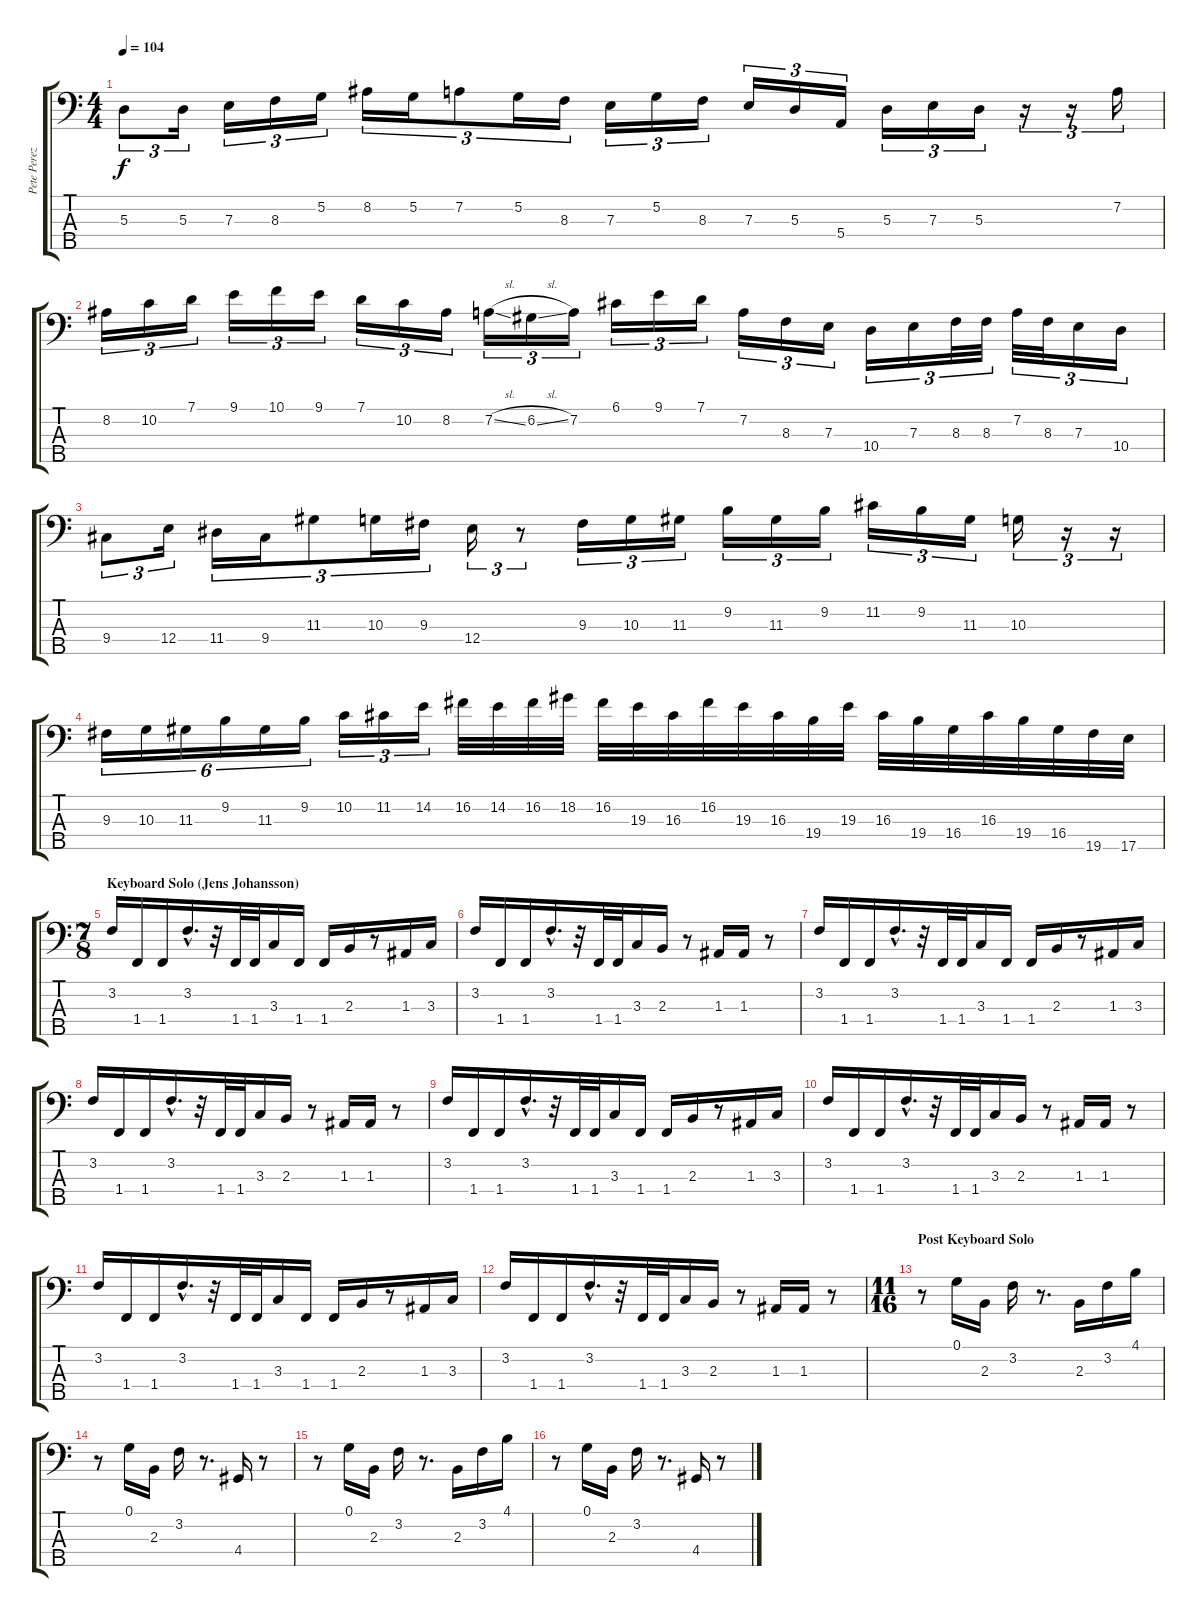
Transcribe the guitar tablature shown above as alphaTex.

\track ("Pete Perez" "Pete Perez") {instrument electricbassfinger}
\staff {score tabs}
\tuning (G2 D2 A1 E1 B0) {hide}
\ts (4 4)
\tempo 104
\clef f4
\ks c
5.3.8{tu (3 2) dy f} 5.3.16{tu (3 2)} 7.3.16{tu (3 2)} 8.3.16{tu (3 2)} 5.2.16{tu (3 2)} 8.2.16{tu (3 2)} 5.2.16{tu (3 2)} 7.2.8{tu (3 2)} 5.2.16{tu (3 2)} 8.3.16{tu (3 2)} 7.3.16{tu (3 2)} 5.2.16{tu (3 2)} 8.3.16{tu (3 2)} 7.3.16{tu (3 2)} 5.3.16{tu (3 2)} 5.4.16{tu (3 2)} 5.3.16{tu (3 2)} 7.3.16{tu (3 2)} 5.3.16{tu (3 2)} r.16{tu (3 2)} r.16{tu (3 2)} 7.2.16{tu (3 2)} |
8.2.16{tu (3 2)} 10.2.16{tu (3 2)} 7.1.16{tu (3 2)} 9.1.16{tu (3 2)} 10.1.16{tu (3 2)} 9.1.16{tu (3 2)} 7.1.16{tu (3 2)} 10.2.16{tu (3 2)} 8.2.16{tu (3 2)} 7.2{sl}.16{tu (3 2)} 6.2{sl}.16{tu (3 2)} 7.2.16{tu (3 2)} 6.1.16{tu (3 2)} 9.1.16{tu (3 2)} 7.1.16{tu (3 2)} 7.2.16{tu (3 2)} 8.3.16{tu (3 2)} 7.3.16{tu (3 2)} 10.4.16{tu (3 2)} 7.3.16{tu (3 2)} 8.3.32{tu (3 2)} 8.3.32{tu (3 2)} 7.2.32{tu (3 2)} 8.3.32{tu (3 2)} 7.3.16{tu (3 2)} 10.4.16{tu (3 2)} |
9.4.8{tu (3 2)} 12.4.16{tu (3 2)} 11.4.16{tu (3 2)} 9.4.16{tu (3 2)} 11.3.8{tu (3 2)} 10.3.16{tu (3 2)} 9.3.16{tu (3 2)} 12.4.16{tu (3 2)} r.8{tu (3 2)} 9.3.16{tu (3 2)} 10.3.16{tu (3 2)} 11.3.16{tu (3 2)} 9.2.16{tu (3 2)} 11.3.16{tu (3 2)} 9.2.16{tu (3 2)} 11.2.16{tu (3 2)} 9.2.16{tu (3 2)} 11.3.16{tu (3 2)} 10.3.16{tu (3 2)} r.16{tu (3 2)} r.16{tu (3 2)} |
9.3.16{tu (6 4)} 10.3.16{tu (6 4)} 11.3.16{tu (6 4)} 9.2.16{tu (6 4)} 11.3.16{tu (6 4)} 9.2.16{tu (6 4)} 10.2.16{tu (3 2)} 11.2.16{tu (3 2)} 14.2.16{tu (3 2)} 16.2.32 14.2.32 16.2.32 18.2.32 16.2.32 19.3.32 16.3.32 16.2.32 19.3.32 16.3.32 19.4.32 19.3.32 16.3.32 19.4.32 16.4.32 16.3.32 19.4.32 16.4.32 19.5.32 17.5.32 |
\ts (7 8)
\section ("" "Keyboard Solo (Jens Johansson)")
3.2.16 1.4.16 1.4.16 3.2{hac}.16{d} r.32 1.4.32 1.4.32 3.3.16 1.4.16 1.4.16 2.3.16 r.8 1.3.16 3.3.16 |
3.2.16 1.4.16 1.4.16 3.2{hac}.16{d} r.32 1.4.32 1.4.32 3.3.16 2.3.16 r.8 1.3.16 1.3.16 r.8 |
3.2.16 1.4.16 1.4.16 3.2{hac}.16{d} r.32 1.4.32 1.4.32 3.3.16 1.4.16 1.4.16 2.3.16 r.8 1.3.16 3.3.16 |
3.2.16 1.4.16 1.4.16 3.2{hac}.16{d} r.32 1.4.32 1.4.32 3.3.16 2.3.16 r.8 1.3.16 1.3.16 r.8 |
3.2.16 1.4.16 1.4.16 3.2{hac}.16{d} r.32 1.4.32 1.4.32 3.3.16 1.4.16 1.4.16 2.3.16 r.8 1.3.16 3.3.16 |
3.2.16 1.4.16 1.4.16 3.2{hac}.16{d} r.32 1.4.32 1.4.32 3.3.16 2.3.16 r.8 1.3.16 1.3.16 r.8 |
3.2.16 1.4.16 1.4.16 3.2{hac}.16{d} r.32 1.4.32 1.4.32 3.3.16 1.4.16 1.4.16 2.3.16 r.8 1.3.16 3.3.16 |
3.2.16 1.4.16 1.4.16 3.2{hac}.16{d} r.32 1.4.32 1.4.32 3.3.16 2.3.16 r.8 1.3.16 1.3.16 r.8 |
\ts (11 16)
\section ("" "Post Keyboard Solo")
r.8 0.1.16 2.3.16 3.2.16 r.8{d} 2.3.16 3.2.16 4.1.16 |
r.8 0.1.16 2.3.16 3.2.16 r.8{d} 4.4.16 r.8 |
r.8 0.1.16 2.3.16 3.2.16 r.8{d} 2.3.16 3.2.16 4.1.16 |
r.8 0.1.16 2.3.16 3.2.16 r.8{d} 4.4.16 r.8
